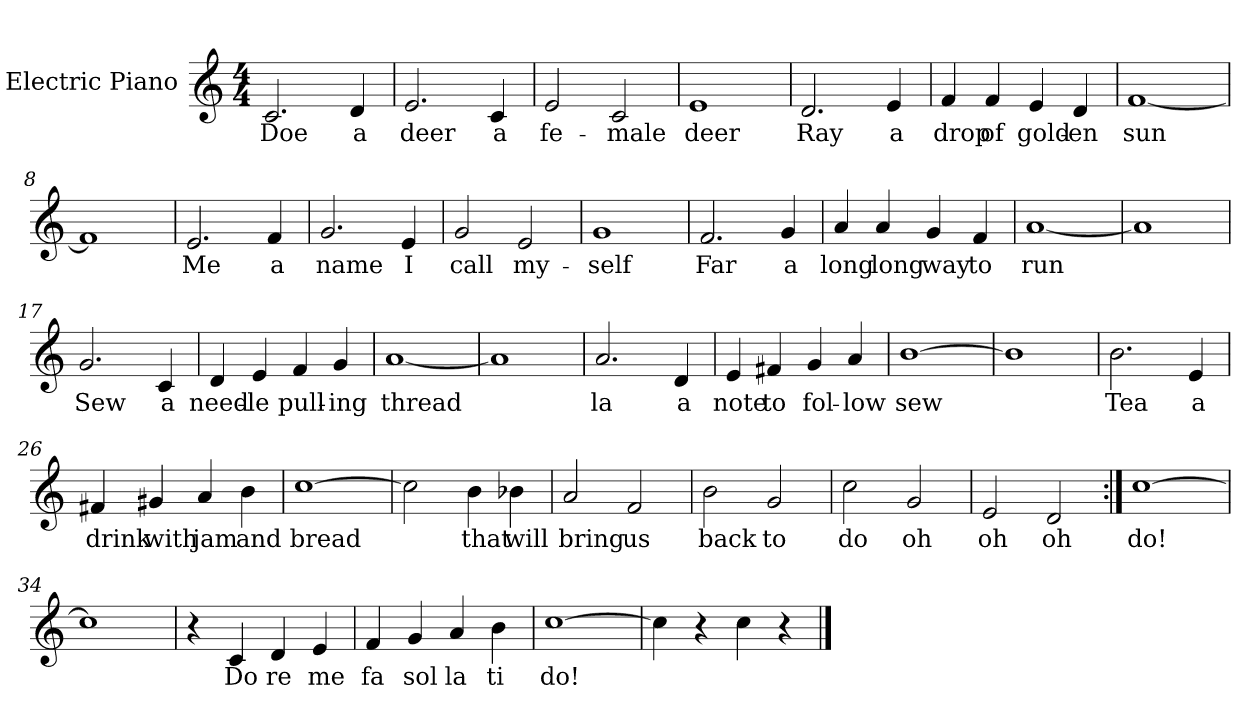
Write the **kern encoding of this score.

**kern	**text
*part1	*part1
*staff1	*staff1
*I"Electric Piano	*
*I'E.Pno	*
*clefG2	*
*k[]	*
*C:	*
*M4/4	*
=1	=1
2.c/	Doe
4d/	a
=2	=2
2.e/	deer
4c/	a
=3	=3
2e/	fe-
2c/	-male
=4	=4
1e	deer
=5	=5
2.d/	Ray
4e/	a
=6	=6
4f/	drop
4f/	of
4e/	gold-
4d/	-en
=7	=7
[1f	sun
=8	=8
1f]	.
!!LO:LB:g=z
=9	=9
2.e/	Me
4f/	a
=10	=10
2.g/	name
4e/	I
=11	=11
2g/	call
2e/	my-
=12	=12
1g	-self
=13	=13
2.f/	Far
4g/	a
=14	=14
4a/	long
4a/	long
4g/	way
4f/	to
=15	=15
[1a	run
=16	=16
1a]	.
=17	=17
2.g/	Sew
4c/	a
!!LO:LB:g=z
=18	=18
4d/	need-
4e/	-le
4f/	pull-
4g/	-ing
=19	=19
[1a	thread
=20	=20
1a]	.
=21	=21
2.a/	la
4d/	a
=22	=22
4e/	note
4f#X/	to
4g/	fol-
4a/	-low
=23	=23
[1b	sew
=24	=24
1b]	.
=25	=25
2.b\	Tea
4e/	a
!!LO:LB:g=z
=26	=26
4f#X/	drink
4g#X/	with
4a/	jam
4b\	and
=27	=27
[1cc	bread
=28	=28
2cc\]	.
4b\	that
4b-X\	will
=29	=29
2a/	bring
2f/	us
=30	=30
2b\	back
2g/	to
=31	=31
2cc\	do
2g/	oh
=32	=32
2e/	oh
2d/	oh
!!LO:LB:g=z
=33:|!	=33:|!
[1cc	do!
=34	=34
1cc]	.
=35	=35
4r	.
4c/	Do
4d/	re
4e/	me
=36	=36
4f/	fa
4g/	sol
4a/	la
4b\	ti
=37	=37
[1cc	do!
=38	=38
4cc\]	.
4r	.
4cc\	.
4r	.
==	==
*-	*-
